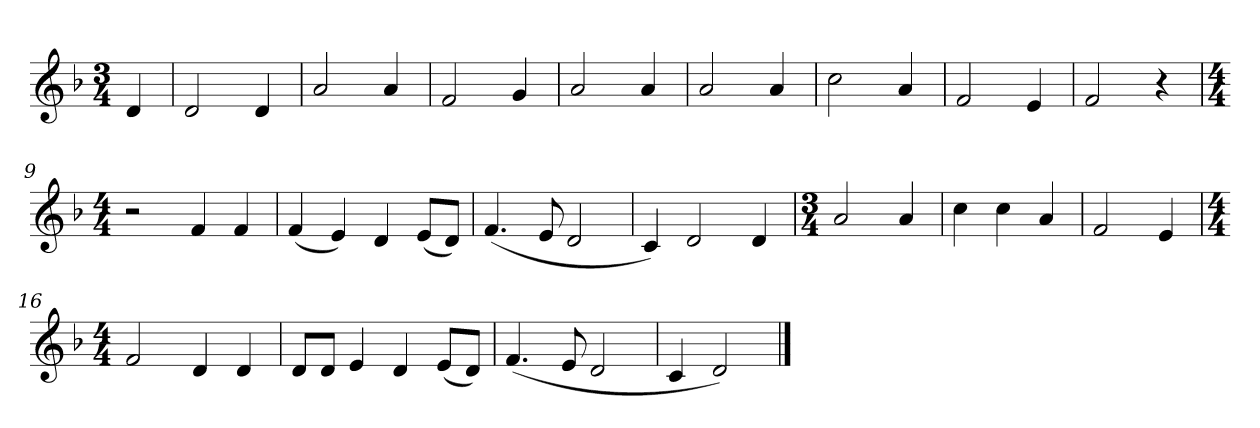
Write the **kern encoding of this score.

**kern
*part1
*staff1
*k[b-]
*M3/4
*MM120
=
4d
=1
2d
4d
=2
2a
4a
=3
2f
4g
=4
2a
4a
=5
2a
4a
=6
2cc
4a
=7
2f
4e
=8
2f
4r
=9
*M4/4
2r
4f
4f
=10
(4f
4e)
4d
(8eL
8dJ)
=11
(4.f
8e
2d
=12
4c)
2d
4d
=13
*M3/4
2a
4a
=14
4cc
4cc
4a
=15
2f
4e
=16
*M4/4
2f
4d
4d
=17
8dL
8dJ
4e
4d
(8eL
8dJ)
=18
(4.f
8e
2d
=19
4c
2d)
==
*-
